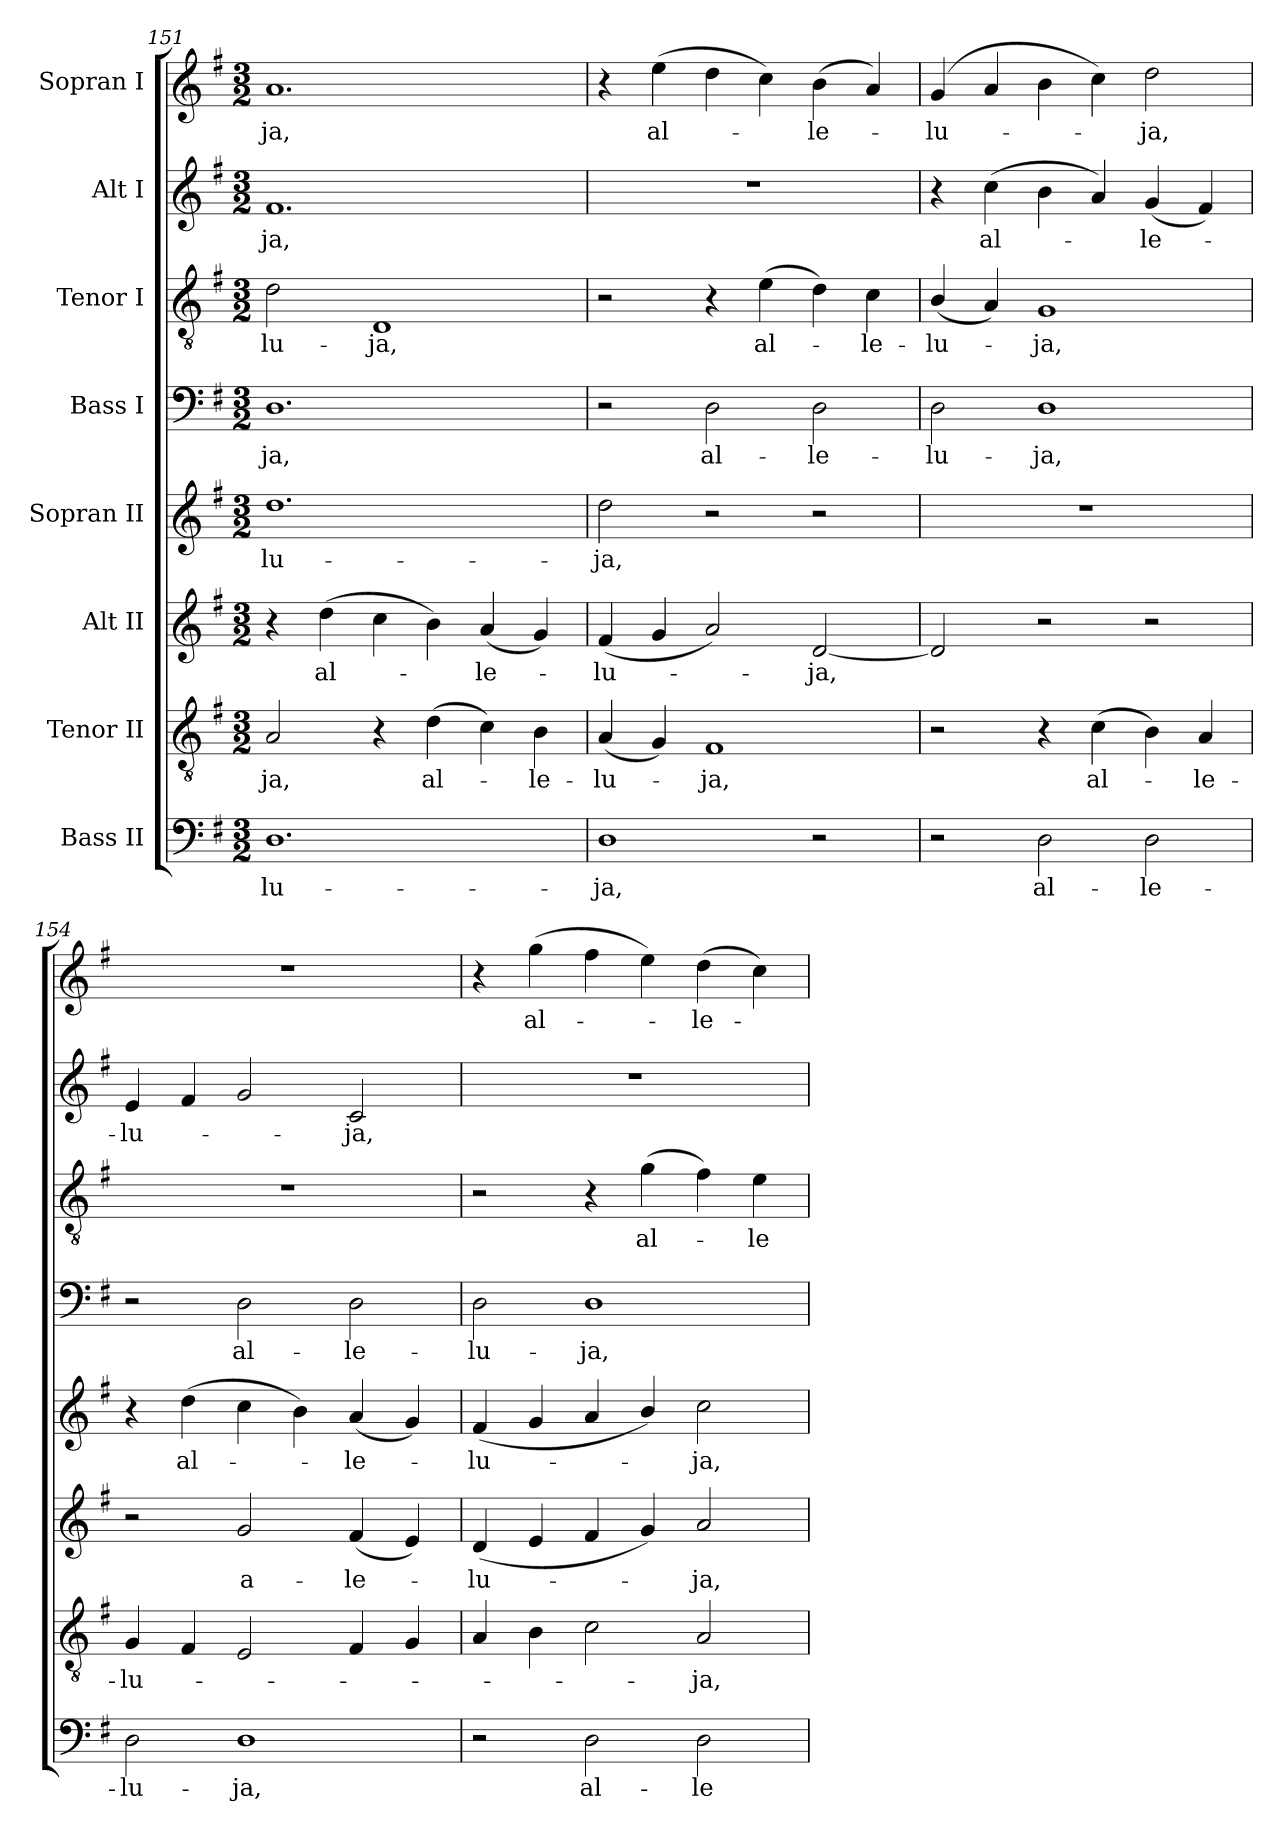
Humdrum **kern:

**kern	**text	**kern	**text	**kern	**text	**kern	**text	**kern	**text	**kern	**text	**kern	**text	**kern	**text
*part8	*part8	*part7	*part7	*part6	*part6	*part5	*part5	*part4	*part4	*part3	*part3	*part2	*part2	*part1	*part1
*staff8	*staff8	*staff7	*staff7	*staff6	*staff6	*staff5	*staff5	*staff4	*staff4	*staff3	*staff3	*staff2	*staff2	*staff1	*staff1
*I"Bass II	*	*I"Tenor II	*	*I"Alt II	*	*I"Sopran II	*	*I"Bass I	*	*I"Tenor I	*	*I"Alt I	*	*I"Sopran I	*
!!LO:PB:g=z
*clefF4	*	*clefGv2	*	*clefG2	*	*clefG2	*	*clefF4	*	*clefGv2	*	*clefG2	*	*clefG2	*
*k[f#]	*	*k[f#]	*	*k[f#]	*	*k[f#]	*	*k[f#]	*	*k[f#]	*	*k[f#]	*	*k[f#]	*
*G:	*	*G:	*	*G:	*	*G:	*	*G:	*	*G:	*	*G:	*	*G:	*
*M3/2	*	*M3/2	*	*M3/2	*	*M3/2	*	*M3/2	*	*M3/2	*	*M3/2	*	*M3/2	*
=151	=151	=151	=151	=151	=151	=151	=151	=151	=151	=151	=151	=151	=151	=151	=151
1.D	-lu-	2A/	-ja,	4r	.	1.dd	-lu-	1.D	-ja,	2d\	-lu-	1.f#	-ja,	1.a	-ja,
.	.	.	.	(>4dd\	al-	.	.	.	.	.	.	.	.	.	.
.	.	4r	.	4cc\	.	.	.	.	.	1D	-ja,	.	.	.	.
.	.	(>4d\	al-	4b\)	.	.	.	.	.	.	.	.	.	.	.
.	.	4c\)	.	(4a/	-le-	.	.	.	.	.	.	.	.	.	.
.	.	4B\	-le-	4g/)	.	.	.	.	.	.	.	.	.	.	.
=152	=152	=152	=152	=152	=152	=152	=152	=152	=152	=152	=152	=152	=152	=152	=152
1D	-ja,	(4A/	-lu-	(4f#/	-lu-	2dd\	-ja,	2r	.	2r	.	1.r	.	4r	.
.	.	4G/)	.	4g/	.	.	.	.	.	.	.	.	.	(>4ee\	al-
.	.	1F#	-ja,	2a/)	.	2r	.	2D\	al-	4r	.	.	.	4dd\	.
.	.	.	.	.	.	.	.	.	.	(>4e\	al-	.	.	4cc\)	.
2r	.	.	.	[2d/	-ja,	2r	.	2D\	-le-	4d\)	.	.	.	(>4b\	-le-
.	.	.	.	.	.	.	.	.	.	4c\	-le-	.	.	4a/)	.
=153	=153	=153	=153	=153	=153	=153	=153	=153	=153	=153	=153	=153	=153	=153	=153
2r	.	2r	.	2d/]	.	1.r	.	2D\	-lu-	(4B/	-lu-	4r	.	(>4g/	-lu-
.	.	.	.	.	.	.	.	.	.	4A/)	.	(>4cc\	al-	4a/	.
2D\	al-	4r	.	2r	.	.	.	1D	-ja,	1G	-ja,	4b\	.	4b\	.
.	.	(>4c\	al-	.	.	.	.	.	.	.	.	4a/)	.	4cc\)	.
2D\	-le-	4B\)	.	2r	.	.	.	.	.	.	.	(4g/	-le-	2dd\	-ja,
.	.	4A/	-le-	.	.	.	.	.	.	.	.	4f#/)	.	.	.
=154	=154	=154	=154	=154	=154	=154	=154	=154	=154	=154	=154	=154	=154	=154	=154
2D\	-lu-	4G/	-lu-	2r	.	4r	.	2r	.	1.r	.	4e/	-lu-	1.r	.
.	.	4F#/	.	.	.	(>4dd\	al-	.	.	.	.	4f#/	.	.	.
1D	-ja,	2E/	.	2g/	a-	4cc\	.	2D\	al-	.	.	2g/	.	.	.
.	.	.	.	.	.	4b\)	.	.	.	.	.	.	.	.	.
.	.	4F#/	.	(4f#/	-le-	(4a/	-le-	2D\	-le-	.	.	2c/	-ja,	.	.
.	.	4G/	.	4e/)	.	4g/)	.	.	.	.	.	.	.	.	.
=155	=155	=155	=155	=155	=155	=155	=155	=155	=155	=155	=155	=155	=155	=155	=155
2r	.	4A/	.	(4d/	-lu-	(4f#/	-lu-	2D\	-lu-	2r	.	1.r	.	4r	.
.	.	4B\	.	4e/	.	4g/	.	.	.	.	.	.	.	(>4gg\	al-
2D\	al-	2c\	.	4f#/	.	4a/	.	1D	-ja,	4r	.	.	.	4ff#\	.
.	.	.	.	4g/)	.	4b/)	.	.	.	(>4g\	al-	.	.	4ee\)	.
2D\	-le-	2A/	-ja,	2a/	-ja,	2cc\	-ja,	.	.	4f#\)	.	.	.	(>4dd\	-le-
.	.	.	.	.	.	.	.	.	.	4e\	-le-	.	.	4cc\)	.
=	=	=	=	=	=	=	=	=	=	=	=	=	=	=	=
*-	*-	*-	*-	*-	*-	*-	*-	*-	*-	*-	*-	*-	*-	*-	*-
